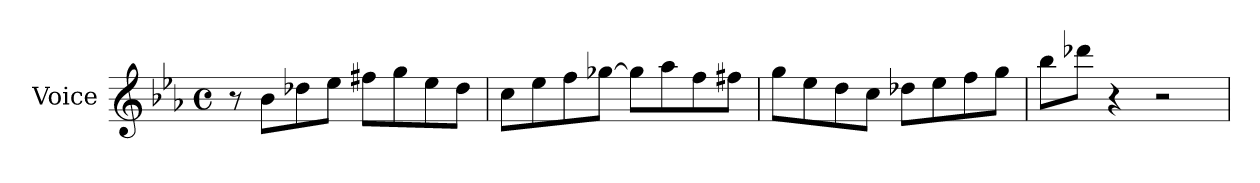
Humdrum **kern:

**kern
*part1
*staff1
*I"Voice
*I'Voice
*clefG2
*k[b-e-a-]
*M4/4
*met(c)
=1
8r
8b-\L
8dd-X\
8ee-\J
8ff#X\L
8gg\
8ee-\
8dd-\J
=2
8cc\L
8ee-\
8ff\
[>8gg-X\J
8gg-\L]
8aa-\
8ff\
8ff#X\J
=3
8gg\L
8ee-\
8dd\
8cc\J
8dd-X\L
8ee-\
8ff\
8gg\J
=4
8bb-\L
8ddd-X\J
4r
2rcc
=
*-
